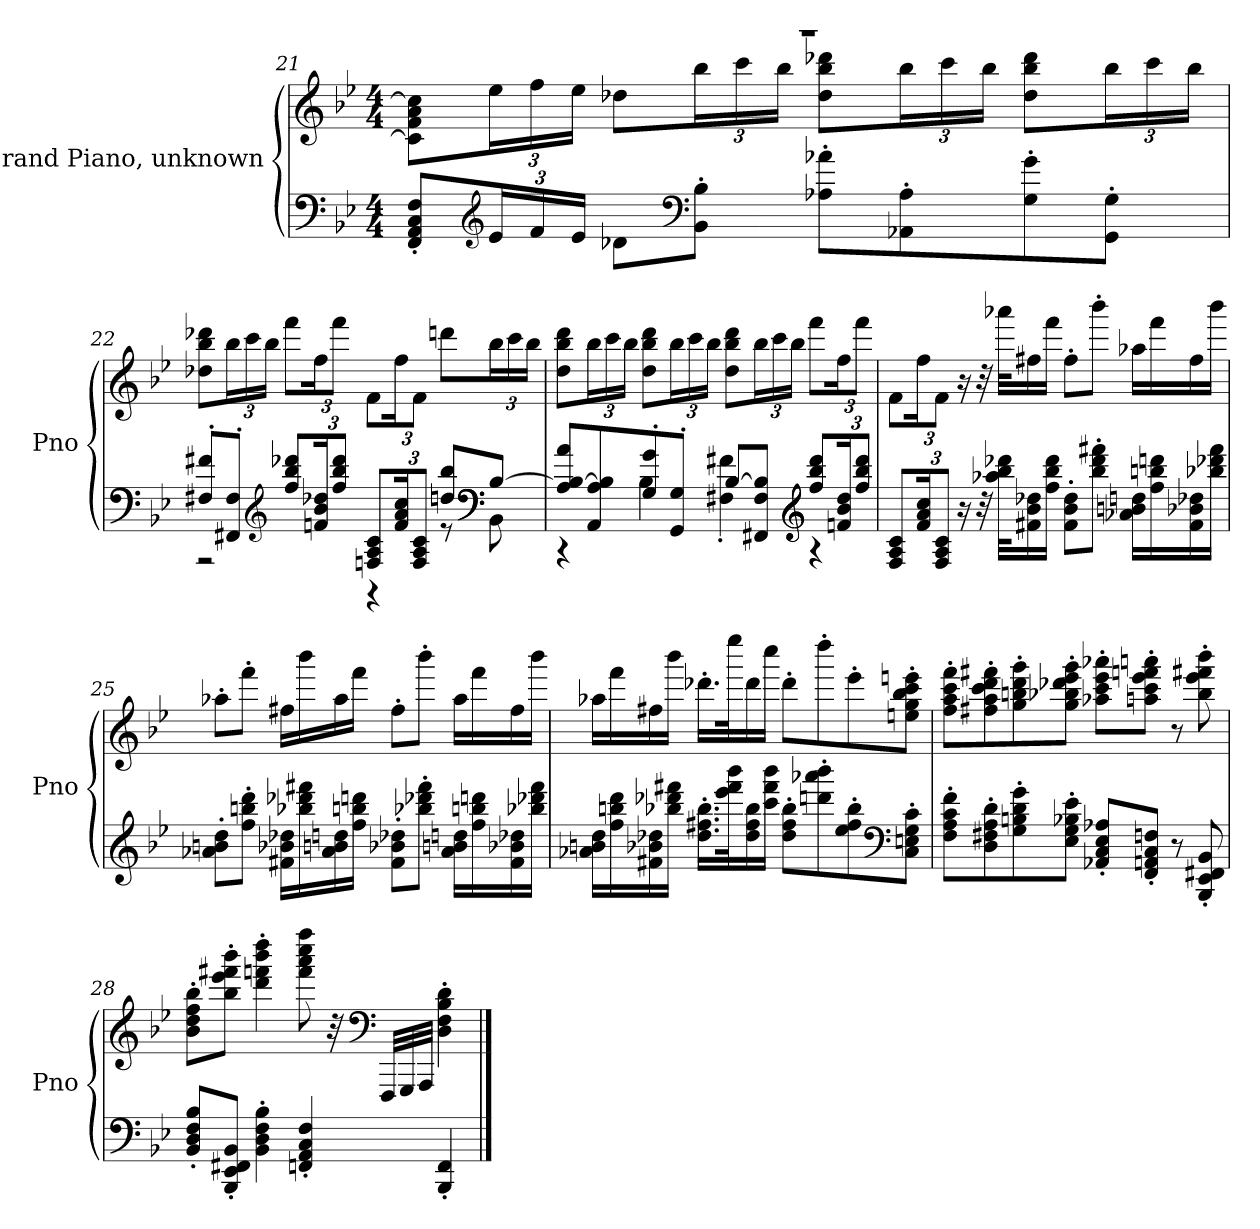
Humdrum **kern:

**kern	**kern
*part1	*part1
*staff2	*staff1
*I"Grand Piano, unknown	*
*I'Pno	*
!!LO:LB:g=z
*clefF4	*clefG2
*k[b-e-]	*k[b-e-]
*M4/4	*M4/4
=21	=21
*	*^
8FF/' 8AA/' 8C/' 8F/'L	1r	8c\] 8f\ 8a\ 8cc\]L
*clefG2	*	*
*Xbrackettup	*	*Xbrackettup
24e-/L	.	24ee-\L
24f/	.	24ff\
24e-/JJ	.	24ee-\JJ
8d-X\L	.	8dd-X\L
*clefF4	*	*
8BB-\' 8B-\'J	.	24bb-\L
.	.	24ccc\
.	.	24bb-\JJ
8A-X\' 8a-X\'L	.	8dd-\ 8bb-\ 8ddd-X\L
8AA-X\' 8A-\'	.	24bb-\L
.	.	24ccc\
.	.	24bb-\JJ
8G\' 8g\'	.	8dd-\ 8bb-\ 8ddd-\L
8GG\' 8G\'J	.	24bb-\L
.	.	24ccc\
.	.	24bb-\JJ
*	*v	*v
=22	=22
*^	*
8F#X/' 8f#X/'L	2r	8dd-X\ 8bb-\ 8ddd-X\L
8FF#X/' 8F#/'J	.	24bb-\L
.	.	24ccc\
.	.	24bb-\JJ
*clefG2	*	*
8ff/ 8bb-/ 8ddd-X/L	.	8fff\L
24fn/ 24b-/ 24dd-X/K	.	24ff\K
12ff/ 12bb-/ 12ddd-/J	.	12fff\J
8Fn/ 8A/ 8c/L	4r	8f\L
24f/ 24a/ 24cc/K	.	24ff\K
12F/ 12A/ 12c/J	.	12f\J
8ddn/ 8bb-/L	8r	8dddn\L
*clefF4	*	*
[8B-/J	8BB-\	24bb-\L
.	.	24ccc\
.	.	24bb-\JJ
!!LO:LB:g=z
=23	=23	=23
8A/ 8B-/_ 8a/L	4r	8dd\ 8bb-\ 8ddd\L
8AA/ 8A/ 8B-/]	.	24bb-\L
.	.	24ccc\
.	.	24bb-\JJ
8G/' 8g/'	4B-\	8dd\ 8bb-\ 8ddd\L
8GG/' 8G/'J	.	24bb-\L
.	.	24ccc\
.	.	24bb-\JJ
[8B-/L	4F#X\' 4f#X\'	8dd\ 8bb-\ 8ddd\L
8FF#X/ 8F#/ 8B-/]J	.	24bb-\L
.	.	24ccc\
.	.	24bb-\JJ
*clefG2	*	*
8ff/ 8bb-/ 8ddd/L	4r	8fff\L
24fn/ 24b-/ 24dd/K	.	24ff\K
12ff/ 12bb-/ 12ddd/J	.	12fff\J
*v	*v	*
=24	=24
8F/ 8A/ 8c/L	8f\L
24f/ 24a/ 24cc/K	24ff\K
12F/ 12A/ 12c/J	12f\J
16r	16r
32r	32r
32aa-X\ 32bb-\ 32ddd-X\KLL	32aaa-X\KLL
16f#X\ 16b-\ 16dd-X\	16ff#X\
16ff\ 16bb-\ 16ddd-\JJ	16fff\JJ
8f#\' 8b-\' 8dd-\'L	8ff#'\L
8bb-\' 8ddd-\' 8fff#X\'J	8bbb-'\J
16a-X\ 16bn\ 16ddn\LL	16aa-X\LL
16ff\ 16bbn\ 16dddn\	16fff\
16f#\ 16b-X\ 16dd-X\	16ff#\
16bb-X\ 16ddd-X\ 16fff#\JJ	16bbb-\JJ
!!LO:PB:g=z
=25	=25
8a-X\' 8bn\' 8dd\'L	8aa-X'\L
8ff\' 8bbn\' 8ddd\'J	8fff'\J
16f#X\ 16b-X\ 16dd-X\LL	16ff#X\LL
16bb-X\ 16ddd-X\ 16fff#X\	16bbb-\
16a-\ 16bn\ 16ddn\	16aa-\
16ff\ 16bbn\ 16dddn\JJ	16fff\JJ
8f#\' 8b-X\' 8dd-X\'L	8ff#'\L
8bb-X\' 8ddd-X\' 8fff#\'J	8bbb-'\J
16a-\ 16bn\ 16ddn\LL	16aa-\LL
16ff\ 16bbn\ 16dddn\	16fff\
16f#\ 16b-X\ 16dd-X\	16ff#\
16bb-X\ 16ddd-X\ 16fff#\JJ	16bbb-\JJ
!!LO:LB:g=z
=26	=26
16a-X\ 16bn\ 16dd\LL	16aa-X\LL
16ff\ 16bbn\ 16ddd\	16fff\
16f#X\ 16b-X\ 16dd-X\	16ff#X\
16bb-X\ 16ddd-X\ 16fff#X\JJ	16bbb-\JJ
16.dd-\' 16.ff#X\' 16.bb-\'LL	16.ddd-X'\LL
32eee-\ 32fff#\ 32bbb-\K	32eeee-\K
16dd-\ 16ff#\ 16bb-\	16ddd-\
16ccc\ 16fff#\ 16bbb-\JJ	16cccc\JJ
8dd-\' 8ff#\' 8bb-\'L	8ddd-'\L
8dddn\' 8aaa-X\' 8bbb-\'	8dddd'\
8ee-\' 8ff#\' 8bb-\'	8eee-'\
*clefF4	*
8C\' 8En\' 8G\' 8c\'J	8een\' 8gg\' 8bb-\' 8ccc\' 8eeen\'J
=27	=27
8F\' 8A\' 8c\' 8f\'L	8ff\' 8aa\' 8ccc\' 8fff\'L
8D\' 8F#X\' 8A\' 8d\'	8ff#X\' 8aa\' 8ccc\' 8ddd\' 8fff#X\'
8G\' 8Bn\' 8d\' 8g\'	8gg\' 8bbn\' 8ddd\' 8ggg\'
8E-\' 8G\' 8B-X\' 8e-\'J	8gg\' 8bb-X\' 8ddd-X\' 8eee-\' 8ggg\'J
8AA-X/' 8C/' 8E-/' 8A-X/'L	8aa-X\' 8ccc\' 8eee-\' 8aaa-X\'L
8FF/' 8AAn/' 8C/' 8Fn/'J	8aan\' 8ccc\' 8eee-\' 8fffn\' 8aaan\'J
8r	8r
8BBB-/' 8EE-/' 8FF#X/' 8BB-/'	8bb-\' 8eee-\' 8fff#X\' 8bbb-\'
!!LO:LB:g=z
=28	=28
8BB-/' 8D/' 8F/' 8B-/'L	8b-\' 8dd\' 8ff\' 8bb-\'L
8BBB-/' 8EE-/' 8FF#X/' 8BB-/'J	8bb-\' 8eee-\' 8fff#X\' 8bbb-\'J
4BB-\' 4D\' 4F\' 4B-\'	4ddd\' 4fffn\' 4bbb-\' 4dddd\'
4FFn/' 4AA/' 4C/' 4F/'	8fff\ 8aaa\ 8cccc\ 8ffff\
.	32r
*	*clefF4
.	32FFF/LLL
.	32GGG/
.	32AAA/JJJ
4BBB-/' 4FF/'	4D\' 4F\' 4B-\' 4d\'
==	==
*-	*-
